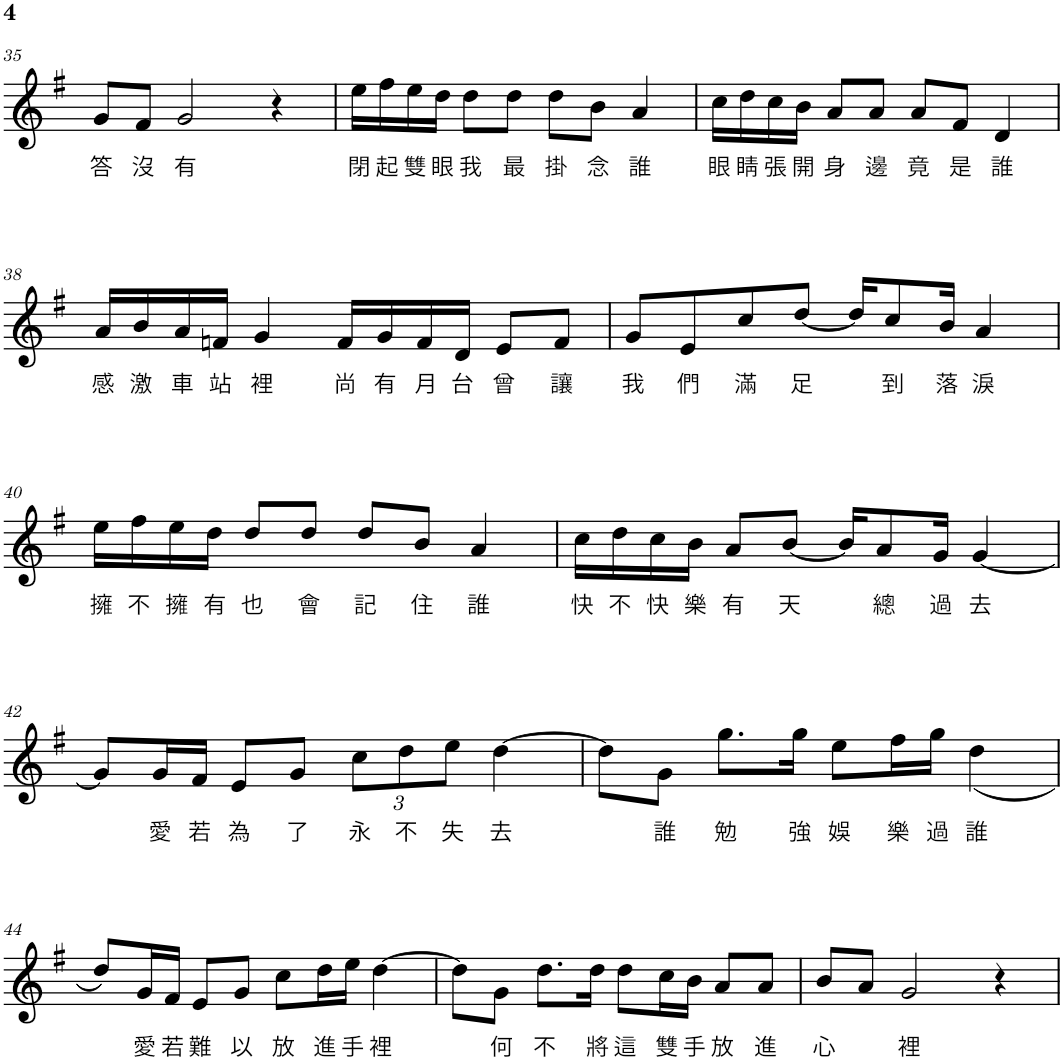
**kern	**text
*part1	*part1
*staff1	*staff1
*I"Piano	*
*I'Pno	*
!!LO:PB:g=z
*clefG2	*
*k[f#]	*
*M4/4	*
=35	=35
!	!LO:LY:b
8g/L	答
!	!LO:LY:b
8f#/J	沒
!	!LO:LY:b
2g/	有
4r	.
=36	=36
!	!LO:LY:b
16ee\LL	閉
!	!LO:LY:b
16ff#\	起
!	!LO:LY:b
16ee\	雙
!	!LO:LY:b
16dd\JJ	眼
!	!LO:LY:b
8dd\L	我
!	!LO:LY:b
8dd\J	最
!	!LO:LY:b
8dd\L	掛
!	!LO:LY:b
8b\J	念
!	!LO:LY:b
4a/	誰
=37	=37
!	!LO:LY:b
16cc\LL	眼
!	!LO:LY:b
16dd\	睛
!	!LO:LY:b
16cc\	張
!	!LO:LY:b
16b\JJ	開
!	!LO:LY:b
8a/L	身
!	!LO:LY:b
8a/J	邊
!	!LO:LY:b
8a/L	竟
!	!LO:LY:b
8f#/J	是
!	!LO:LY:b
4d/	誰
!!LO:LB:g=z
=38	=38
!	!LO:LY:b
16a/LL	感
!	!LO:LY:b
16b/	激
!	!LO:LY:b
16a/	車
!	!LO:LY:b
16fn/JJ	站
!	!LO:LY:b
4g/	裡
!	!LO:LY:b
16f/LL	尚
!	!LO:LY:b
16g/	有
!	!LO:LY:b
16f/	月
!	!LO:LY:b
16d/JJ	台
!	!LO:LY:b
8e/L	曾
!	!LO:LY:b
8f/J	讓
=39	=39
!	!LO:LY:b
8g/L	我
!	!LO:LY:b
8e/	們
!	!LO:LY:b
8cc/	滿
!	!LO:LY:b
[8dd/J	足
16dd/KL]	.
!	!LO:LY:b
8cc/	到
!	!LO:LY:b
16b/Jk	落
!	!LO:LY:b
4a/	淚
!!LO:LB:g=z
=40	=40
!	!LO:LY:b
16ee\LL	擁
!	!LO:LY:b
16ff#\	不
!	!LO:LY:b
16ee\	擁
!	!LO:LY:b
16dd\JJ	有
!	!LO:LY:b
8dd/L	也
!	!LO:LY:b
8dd/J	會
!	!LO:LY:b
8dd/L	記
!	!LO:LY:b
8b/J	住
!	!LO:LY:b
4a/	誰
=41	=41
!	!LO:LY:b
16cc\LL	快
!	!LO:LY:b
16dd\	不
!	!LO:LY:b
16cc\	快
!	!LO:LY:b
16b\JJ	樂
!	!LO:LY:b
8a/L	有
!	!LO:LY:b
[8b/J	天
16b/KL]	.
!	!LO:LY:b
8a/	總
!	!LO:LY:b
16g/Jk	過
!	!LO:LY:b
[4g/	去
!!LO:LB:g=z
=42	=42
8g/L]	.
!	!LO:LY:b
16g/L	愛
!	!LO:LY:b
16f#/JJ	若
!	!LO:LY:b
8e/L	為
!	!LO:LY:b
8g/J	了
*Xbrackettup	*
!	!LO:LY:b
12cc\L	永
!	!LO:LY:b
12dd\	不
!	!LO:LY:b
12ee\J	失
!	!LO:LY:b
[4dd\	去
=43	=43
8dd\L]	.
!	!LO:LY:b
8g\J	誰
!	!LO:LY:b
8.gg\L	勉
!	!LO:LY:b
16gg\Jk	強
!	!LO:LY:b
8ee\L	娛
!	!LO:LY:b
16ff#\L	樂
!	!LO:LY:b
16gg\JJ	過
!	!LO:LY:b
(<4dd\	誰
!!LO:LB:g=z
=44	=44
8dd/L)	.
!	!LO:LY:b
16g/L	愛
!	!LO:LY:b
16f#/JJ	若
!	!LO:LY:b
8e/L	難
!	!LO:LY:b
8g/J	以
!	!LO:LY:b
8cc\L	放
!	!LO:LY:b
16dd\L	進
!	!LO:LY:b
16ee\JJ	手
!	!LO:LY:b
[4dd\	裡
=45	=45
8dd\L]	.
!	!LO:LY:b
8g\J	何
!	!LO:LY:b
8.dd\L	不
!	!LO:LY:b
16dd\Jk	將
!	!LO:LY:b
8dd\L	這
!	!LO:LY:b
16cc\L	雙
!	!LO:LY:b
16b\JJ	手
!	!LO:LY:b
8a/L	放
!	!LO:LY:b
8a/J	進
=46	=46
!	!LO:LY:b
8b/L	心
8a/J	.
!	!LO:LY:b
2g/	裡
4r	.
=	=
*-	*-
